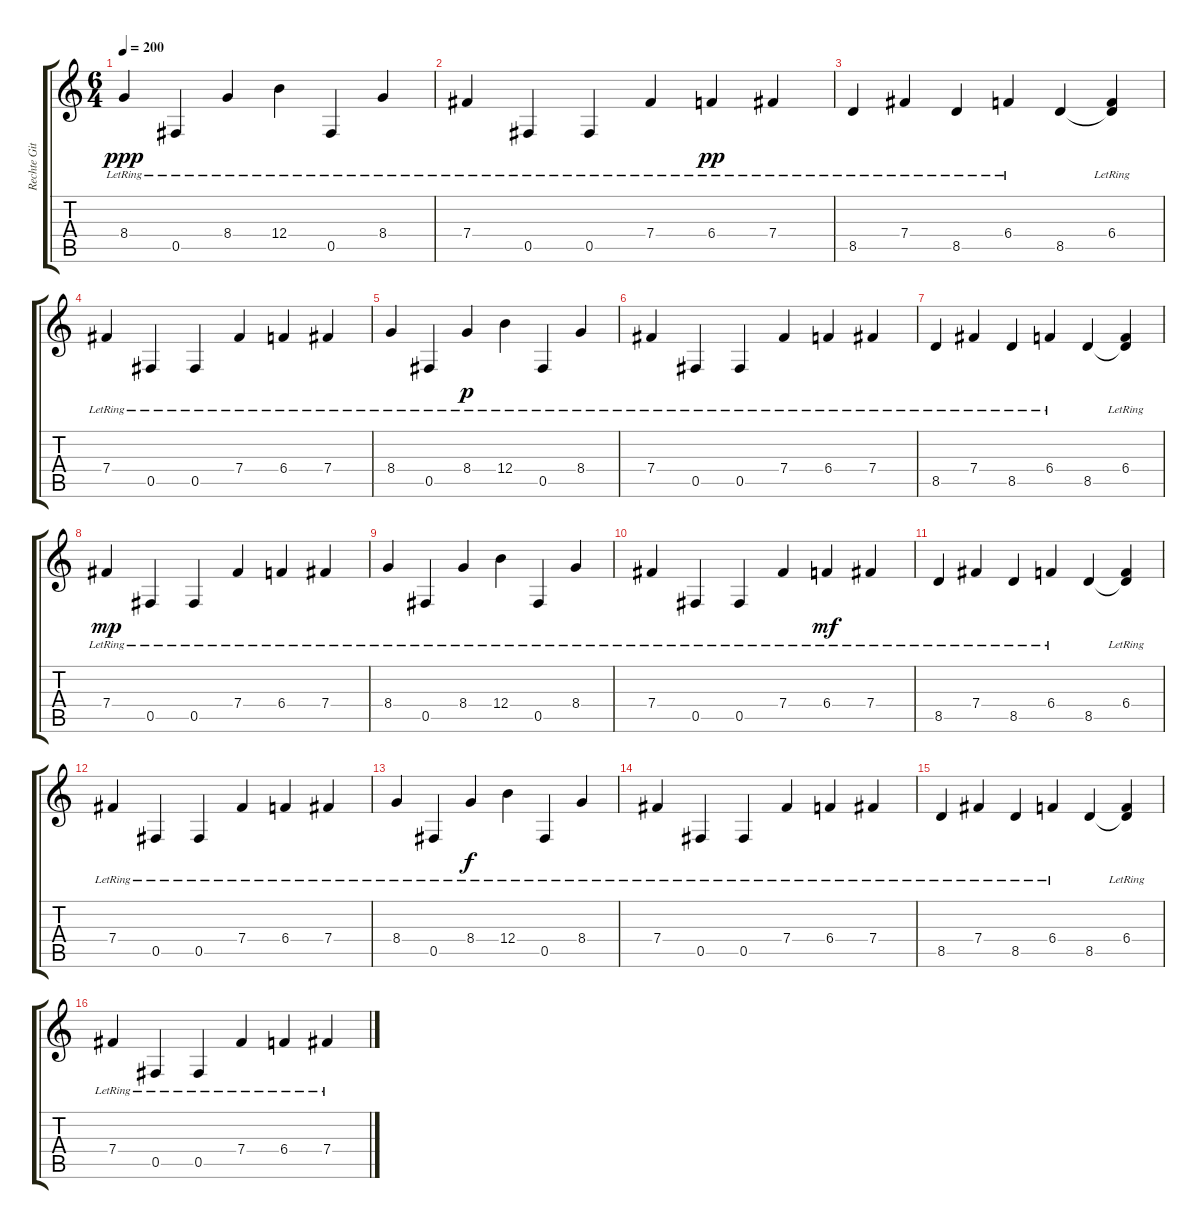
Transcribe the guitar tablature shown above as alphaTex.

\track ("Rechte Gitarre" "Rechte Git") {instrument distortionguitar}
\staff {score tabs}
\tuning (Db4 Ab3 E3 B2 Gb2 Db2) {hide}
\ts (6 4)
\tempo 200
\clef g2
\ks c
8.4{lr}.4{dy ppp} 0.5{lr}.4 8.4{lr}.4 12.4{lr}.4 0.5{lr}.4 8.4{lr}.4 |
7.4{lr}.4 0.5{lr}.4 0.5{lr}.4 7.4{lr}.4 6.4{lr}.4{dy pp} 7.4{lr}.4 |
8.5{lr}.4 7.4{lr}.4 8.5{lr}.4 6.4{lr}.4 8.5.4 (6.4{lr} 8.5{t}).4 |
7.4{lr}.4 0.5{lr}.4 0.5{lr}.4 7.4{lr}.4 6.4{lr}.4 7.4{lr}.4 |
8.4{lr}.4 0.5{lr}.4 8.4{lr}.4{dy p} 12.4{lr}.4 0.5{lr}.4 8.4{lr}.4 |
7.4{lr}.4 0.5{lr}.4 0.5{lr}.4 7.4{lr}.4 6.4{lr}.4 7.4{lr}.4 |
8.5{lr}.4 7.4{lr}.4 8.5{lr}.4 6.4{lr}.4 8.5.4 (6.4{lr} 8.5{t}).4 |
7.4{lr}.4{dy mp} 0.5{lr}.4 0.5{lr}.4 7.4{lr}.4 6.4{lr}.4 7.4{lr}.4 |
8.4{lr}.4 0.5{lr}.4 8.4{lr}.4 12.4{lr}.4 0.5{lr}.4 8.4{lr}.4 |
7.4{lr}.4 0.5{lr}.4 0.5{lr}.4 7.4{lr}.4 6.4{lr}.4{dy mf} 7.4{lr}.4 |
8.5{lr}.4 7.4{lr}.4 8.5{lr}.4 6.4{lr}.4 8.5.4 (6.4{lr} 8.5{t}).4 |
7.4{lr}.4 0.5{lr}.4 0.5{lr}.4 7.4{lr}.4 6.4{lr}.4 7.4{lr}.4 |
8.4{lr}.4 0.5{lr}.4 8.4{lr}.4{dy f} 12.4{lr}.4 0.5{lr}.4 8.4{lr}.4 |
7.4{lr}.4 0.5{lr}.4 0.5{lr}.4 7.4{lr}.4 6.4{lr}.4 7.4{lr}.4 |
8.5{lr}.4 7.4{lr}.4 8.5{lr}.4 6.4{lr}.4 8.5.4 (6.4{lr} 8.5{t}).4 |
7.4{lr}.4 0.5{lr}.4 0.5{lr}.4 7.4{lr}.4 6.4{lr}.4 7.4{lr}.4
